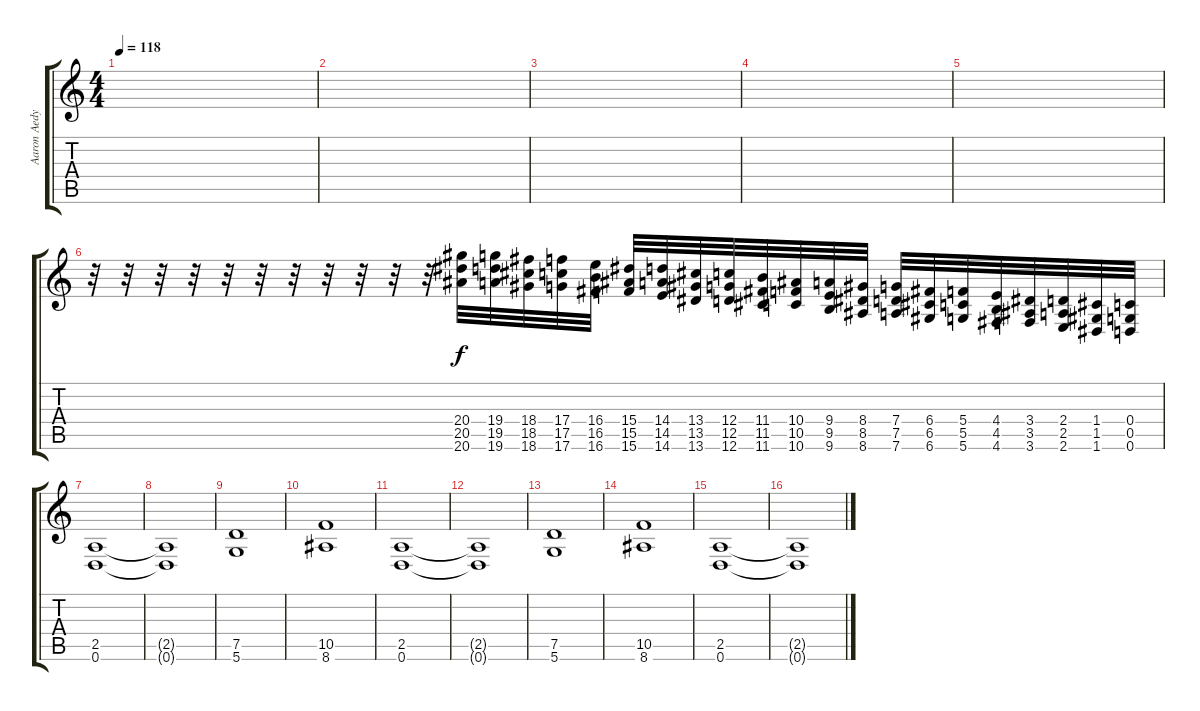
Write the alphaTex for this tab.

\track ("Aaron Aedy" "Aaron Aedy") {instrument distortionguitar}
\staff {score tabs}
\tuning (D4 A3 F3 C3 G2 D2) {hide}
\ts (4 4)
\tempo 118
\clef g2
\ks c
|
|
|
|
|
r.32 r.32 r.32 r.32 r.32 r.32 r.32 r.32 r.32 r.32 r.32 (20.4 20.5 20.6).32{instrument guitarfretnoise} (19.4 19.5 19.6).32 (18.4 18.5 18.6).32 (17.4 17.5 17.6).32 (16.4 16.5 16.6).32 (15.4 15.5 15.6).32 (14.4 14.5 14.6).32 (13.4 13.5 13.6).32 (12.4 12.5 12.6).32 (11.4 11.5 11.6).32 (10.4 10.5 10.6).32 (9.4 9.5 9.6).32 (8.4 8.5 8.6).32 (7.4 7.5 7.6).32 (6.4 6.5 6.6).32 (5.4 5.5 5.6).32 (4.4 4.5 4.6).32 (3.4 3.5 3.6).32 (2.4 2.5 2.6).32 (1.4 1.5 1.6).32 (0.4 0.5 0.6).32 |
(2.5 0.6).1{instrument distortionguitar} |
(2.5{t} 0.6{t}).1 |
(7.5 5.6).1 |
(10.5 8.6).1 |
(2.5 0.6).1 |
(2.5{t} 0.6{t}).1 |
(7.5 5.6).1 |
(10.5 8.6).1 |
(2.5 0.6).1 |
(2.5{t} 0.6{t}).1
